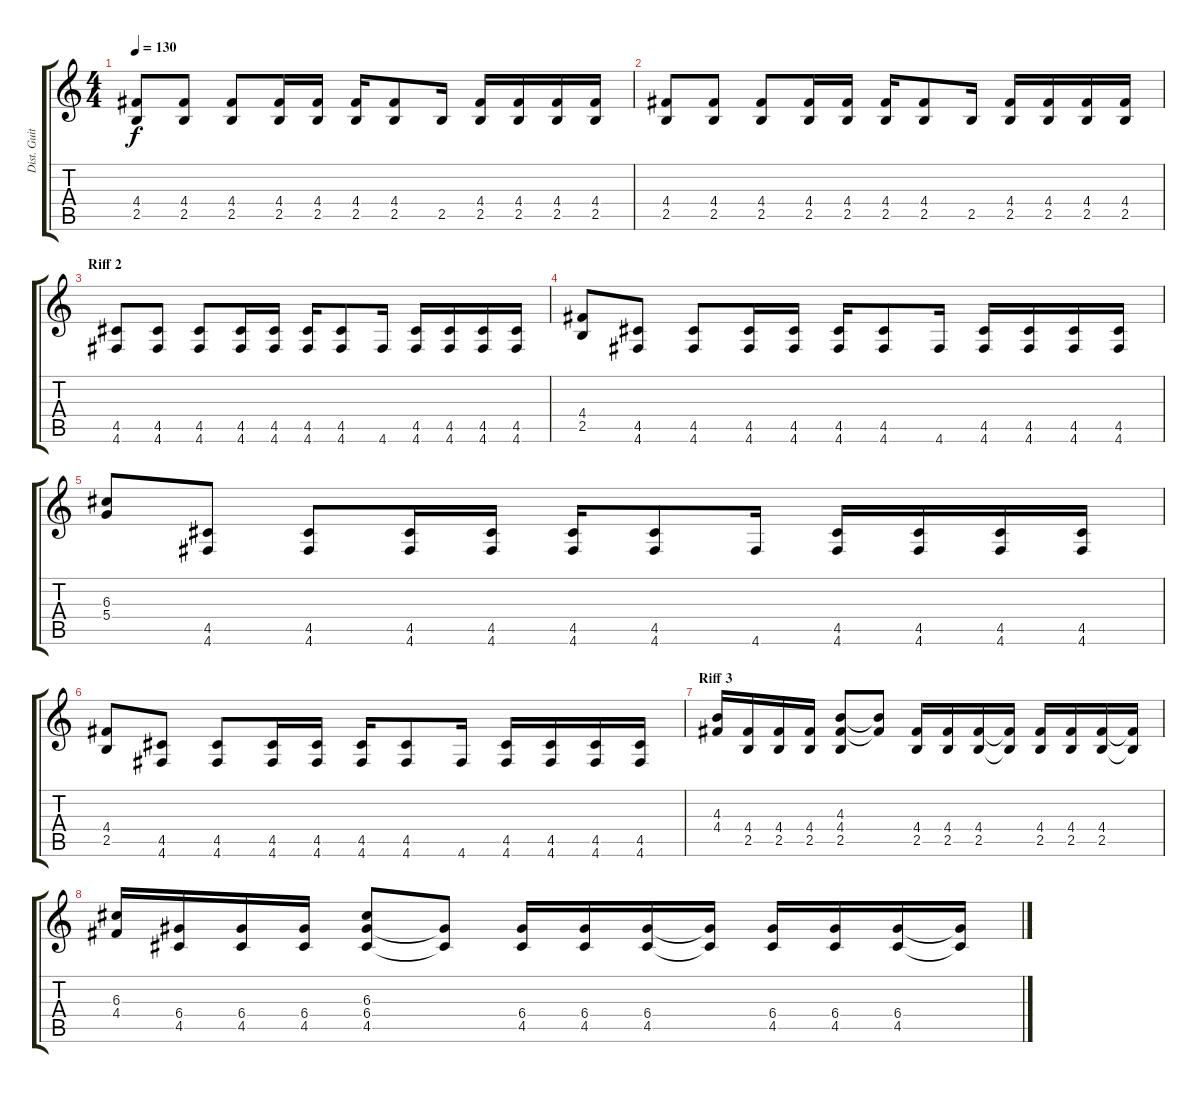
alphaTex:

\track ("Dist. Guitar" "Dist. Guit") {instrument distortionguitar}
\staff {score tabs}
\tuning (E4 B3 G3 D3 A2 D2) {hide}
\ts (4 4)
\tempo 130
\clef g2
\ks c
(4.4 2.5).8{dy f} (4.4 2.5).8 (4.4 2.5).8 (4.4 2.5).16 (4.4 2.5).16 (4.4 2.5).16 (4.4 2.5).8 2.5.16 (4.4 2.5).16 (4.4 2.5).16 (4.4 2.5).16 (4.4 2.5).16 |
(4.4 2.5).8 (4.4 2.5).8 (4.4 2.5).8 (4.4 2.5).16 (4.4 2.5).16 (4.4 2.5).16 (4.4 2.5).8 2.5.16 (4.4 2.5).16 (4.4 2.5).16 (4.4 2.5).16 (4.4 2.5).16 |
\section ("" "Riff 2")
(4.5 4.6).8 (4.5 4.6).8 (4.5 4.6).8 (4.5 4.6).16 (4.5 4.6).16 (4.5 4.6).16 (4.5 4.6).8 4.6.16 (4.5 4.6).16 (4.5 4.6).16 (4.5 4.6).16 (4.5 4.6).16 |
(4.4 2.5).8 (4.5 4.6).8 (4.5 4.6).8 (4.5 4.6).16 (4.5 4.6).16 (4.5 4.6).16 (4.5 4.6).8 4.6.16 (4.5 4.6).16 (4.5 4.6).16 (4.5 4.6).16 (4.5 4.6).16 |
(6.3 5.4).8 (4.5 4.6).8 (4.5 4.6).8 (4.5 4.6).16 (4.5 4.6).16 (4.5 4.6).16 (4.5 4.6).8 4.6.16 (4.5 4.6).16 (4.5 4.6).16 (4.5 4.6).16 (4.5 4.6).16 |
(4.4 2.5).8 (4.5 4.6).8 (4.5 4.6).8 (4.5 4.6).16 (4.5 4.6).16 (4.5 4.6).16 (4.5 4.6).8 4.6.16 (4.5 4.6).16 (4.5 4.6).16 (4.5 4.6).16 (4.5 4.6).16 |
\section ("" "Riff 3")
(4.3 4.4).16 (4.4 2.5).16 (4.4 2.5).16 (4.4 2.5).16 (4.3 4.4 2.5).8 (4.3{t} 4.4{t}).8 (4.4 2.5).16 (4.4 2.5).16 (4.4 2.5).16 (4.4{t} 2.5{t}).16 (4.4 2.5).16 (4.4 2.5).16 (4.4 2.5).16 (4.4{t} 2.5{t}).16 |
(6.3 4.4).16 (6.4 4.5).16 (6.4 4.5).16 (6.4 4.5).16 (6.3 6.4 4.5).8 (6.4{t} 4.5{t}).8 (6.4 4.5).16 (6.4 4.5).16 (6.4 4.5).16 (6.4{t} 4.5{t}).16 (6.4 4.5).16 (6.4 4.5).16 (6.4 4.5).16 (6.4{t} 4.5{t}).16
